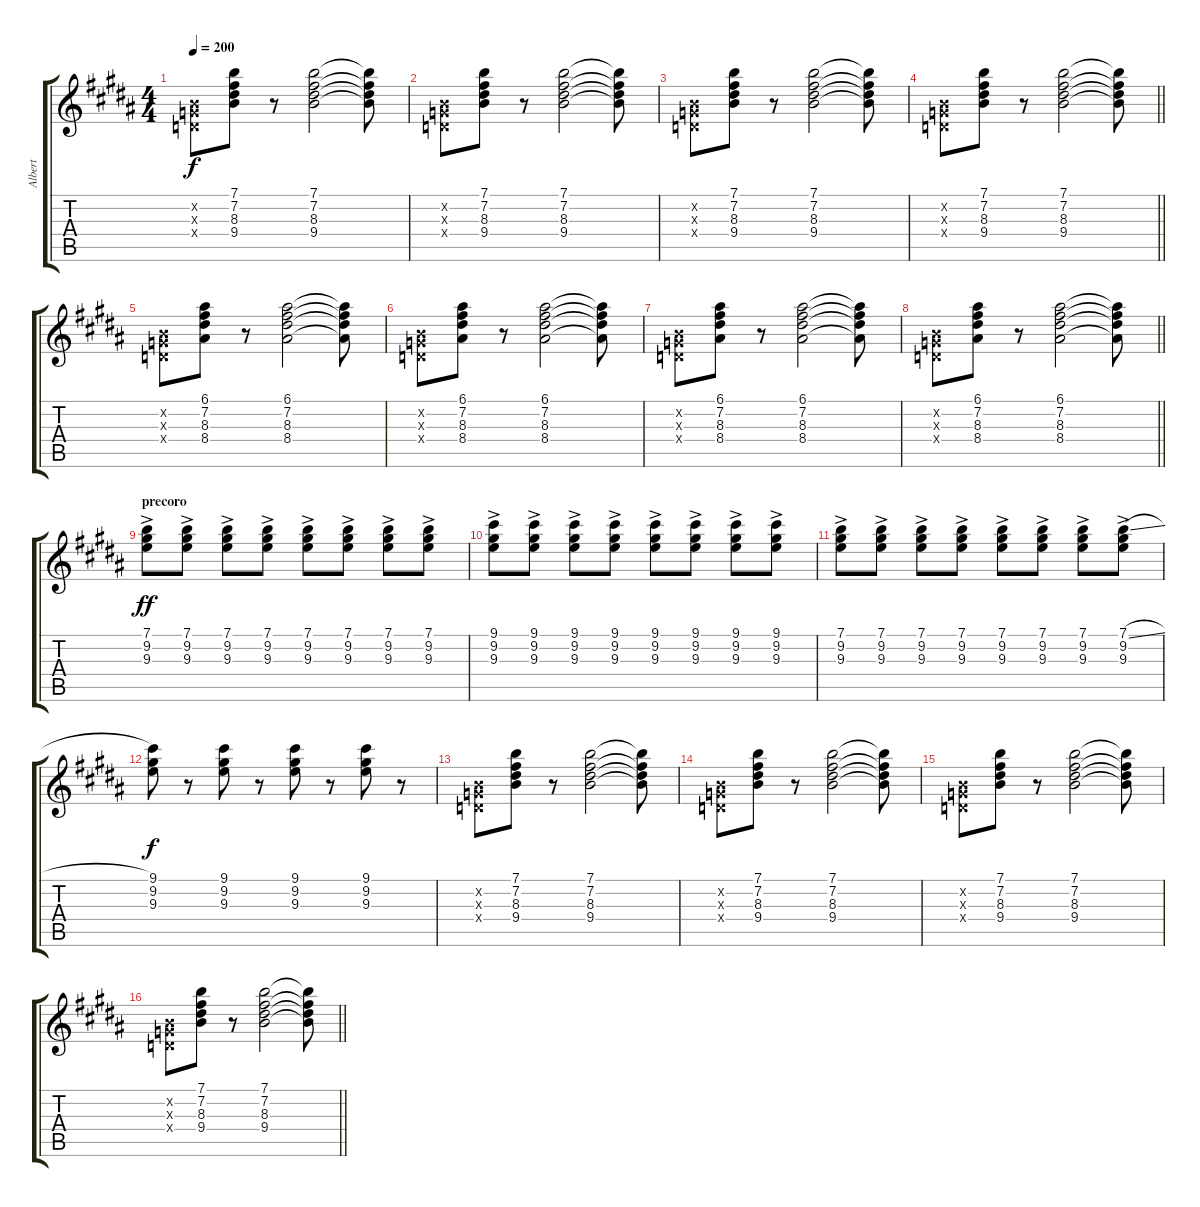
\track ("Albert" "Albert") {instrument electricguitarjazz}
\staff {score tabs}
\tuning (E4 B3 G3 D3 A2 E2) {hide}
\ts (4 4)
\tempo 200
\clef g2
\ks b
(0.2{x} 0.3{x} 0.4{x}).8{dy f} (7.1 7.2 8.3 9.4).8 r.8 (7.1 7.2 8.3 9.4).2 (7.1{t} 7.2{t} 8.3{t} 9.4{t}).8 |
(0.2{x} 0.3{x} 0.4{x}).8 (7.1 7.2 8.3 9.4).8 r.8 (7.1 7.2 8.3 9.4).2 (7.1{t} 7.2{t} 8.3{t} 9.4{t}).8 |
(0.2{x} 0.3{x} 0.4{x}).8 (7.1 7.2 8.3 9.4).8 r.8 (7.1 7.2 8.3 9.4).2 (7.1{t} 7.2{t} 8.3{t} 9.4{t}).8 |
\barLineRight lightlight
(0.2{x} 0.3{x} 0.4{x}).8 (7.1 7.2 8.3 9.4).8 r.8 (7.1 7.2 8.3 9.4).2 (7.1{t} 7.2{t} 8.3{t} 9.4{t}).8 |
(0.2{x} 0.3{x} 0.4{x}).8 (6.1 7.2 8.3 8.4).8 r.8 (6.1 7.2 8.3 8.4).2 (6.1{t} 7.2{t} 8.3{t} 8.4{t}).8 |
(0.2{x} 0.3{x} 0.4{x}).8 (6.1 7.2 8.3 8.4).8 r.8 (6.1 7.2 8.3 8.4).2 (6.1{t} 7.2{t} 8.3{t} 8.4{t}).8 |
(0.2{x} 0.3{x} 0.4{x}).8 (6.1 7.2 8.3 8.4).8 r.8 (6.1 7.2 8.3 8.4).2 (6.1{t} 7.2{t} 8.3{t} 8.4{t}).8 |
\barLineRight lightlight
(0.2{x} 0.3{x} 0.4{x}).8 (6.1 7.2 8.3 8.4).8 r.8 (6.1 7.2 8.3 8.4).2 (6.1{t} 7.2{t} 8.3{t} 8.4{t}).8 |
\section ("" "precoro")
(7.1{ac} 9.2{ac} 9.3{ac}).8{dy ff} (7.1{ac} 9.2{ac} 9.3{ac}).8 (7.1{ac} 9.2{ac} 9.3{ac}).8 (7.1{ac} 9.2{ac} 9.3{ac}).8 (7.1{ac} 9.2{ac} 9.3{ac}).8 (7.1{ac} 9.2{ac} 9.3{ac}).8 (7.1{ac} 9.2{ac} 9.3{ac}).8 (7.1{ac} 9.2{ac} 9.3{ac}).8 |
(9.1{ac} 9.2{ac} 9.3{ac}).8 (9.1{ac} 9.2{ac} 9.3{ac}).8 (9.1{ac} 9.2{ac} 9.3{ac}).8 (9.1{ac} 9.2{ac} 9.3{ac}).8 (9.1{ac} 9.2{ac} 9.3{ac}).8 (9.1{ac} 9.2{ac} 9.3{ac}).8 (9.1{ac} 9.2{ac} 9.3{ac}).8 (9.1{ac} 9.2{ac} 9.3{ac}).8 |
(7.1{ac} 9.2{ac} 9.3{ac}).8 (7.1{ac} 9.2{ac} 9.3{ac}).8 (7.1{ac} 9.2{ac} 9.3{ac}).8 (7.1{ac} 9.2{ac} 9.3{ac}).8 (7.1{ac} 9.2{ac} 9.3{ac}).8 (7.1{ac} 9.2{ac} 9.3{ac}).8 (7.1{ac} 9.2{ac} 9.3{ac}).8 (7.1{sl ac} 9.2{ac} 9.3{ac}).8 |
(9.1 9.2 9.3).8{dy f} r.8 (9.1 9.2 9.3).8 r.8 (9.1 9.2 9.3).8 r.8 (9.1 9.2 9.3).8 r.8 |
(0.2{x} 0.3{x} 0.4{x}).8 (7.1 7.2 8.3 9.4).8 r.8 (7.1 7.2 8.3 9.4).2 (7.1{t} 7.2{t} 8.3{t} 9.4{t}).8 |
(0.2{x} 0.3{x} 0.4{x}).8 (7.1 7.2 8.3 9.4).8 r.8 (7.1 7.2 8.3 9.4).2 (7.1{t} 7.2{t} 8.3{t} 9.4{t}).8 |
(0.2{x} 0.3{x} 0.4{x}).8 (7.1 7.2 8.3 9.4).8 r.8 (7.1 7.2 8.3 9.4).2 (7.1{t} 7.2{t} 8.3{t} 9.4{t}).8 |
\barLineRight lightlight
(0.2{x} 0.3{x} 0.4{x}).8 (7.1 7.2 8.3 9.4).8 r.8 (7.1 7.2 8.3 9.4).2 (7.1{t} 7.2{t} 8.3{t} 9.4{t}).8
